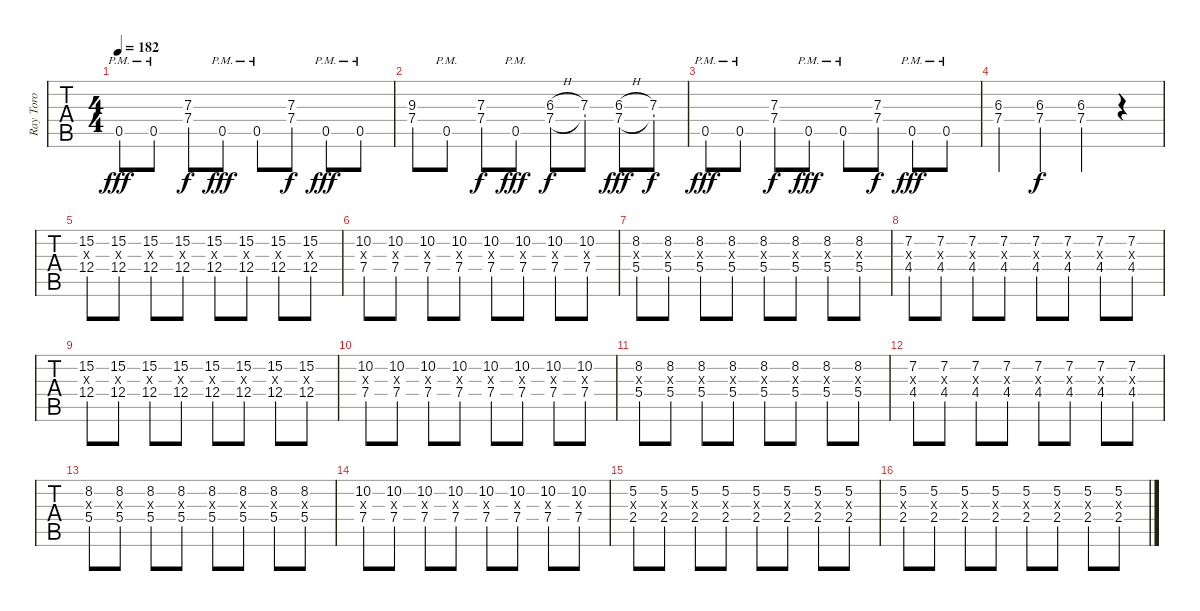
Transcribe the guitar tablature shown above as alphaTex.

\track ("Ray Toro" "Ray Toro") {instrument distortionguitar}
\staff {tabs}
\tuning (E4 B3 G3 D3 A2 E2) {hide}
\ts (4 4)
\tempo 182
\clef g2
\ks c
0.5{pm}.8{dy fff} 0.5{pm}.8 (7.3 7.4).8{dy f} 0.5{pm}.8{dy fff} 0.5{pm}.8 (7.3 7.4).8{dy f} 0.5{pm}.8{dy fff} 0.5{pm}.8 |
(9.3 7.4).8 0.5{pm}.8 (7.3 7.4).8{dy f} 0.5{pm}.8{dy fff} (6.3{h} 7.4).8{dy f} (7.3 7.4{t}).8 (6.3{h} 7.4).8{dy fff} (7.3 7.4{t}).8{dy f} |
0.5{pm}.8{dy fff} 0.5{pm}.8 (7.3 7.4).8{dy f} 0.5{pm}.8{dy fff} 0.5{pm}.8 (7.3 7.4).8{dy f} 0.5{pm}.8{dy fff} 0.5{pm}.8 |
(6.3{st} 7.4{st}).4 (6.3{st} 7.4{st}).4{dy f} (6.3{st} 7.4{st}).4 r.4 |
(15.2 12.3{x} 12.4).8 (15.2 12.3{x} 12.4).8 (15.2 12.3{x} 12.4).8 (15.2 12.3{x} 12.4).8 (15.2 12.3{x} 12.4).8 (15.2 12.3{x} 12.4).8 (15.2 12.3{x} 12.4).8 (15.2 12.3{x} 12.4).8 |
(10.2 7.3{x} 7.4).8 (10.2 7.3{x} 7.4).8 (10.2 7.3{x} 7.4).8 (10.2 7.3{x} 7.4).8 (10.2 7.3{x} 7.4).8 (10.2 7.3{x} 7.4).8 (10.2 7.3{x} 7.4).8 (10.2 7.3{x} 7.4).8 |
(8.2 5.3{x} 5.4).8 (8.2 5.3{x} 5.4).8 (8.2 5.3{x} 5.4).8 (8.2 5.3{x} 5.4).8 (8.2 5.3{x} 5.4).8 (8.2 5.3{x} 5.4).8 (8.2 5.3{x} 5.4).8 (8.2 5.3{x} 5.4).8 |
(7.2 4.3{x} 4.4).8 (7.2 4.3{x} 4.4).8 (7.2 4.3{x} 4.4).8 (7.2 4.3{x} 4.4).8 (7.2 4.3{x} 4.4).8 (7.2 4.3{x} 4.4).8 (7.2 4.3{x} 4.4).8 (7.2 4.3{x} 4.4).8 |
(15.2 12.3{x} 12.4).8 (15.2 12.3{x} 12.4).8 (15.2 12.3{x} 12.4).8 (15.2 12.3{x} 12.4).8 (15.2 12.3{x} 12.4).8 (15.2 12.3{x} 12.4).8 (15.2 12.3{x} 12.4).8 (15.2 12.3{x} 12.4).8 |
(10.2 7.3{x} 7.4).8 (10.2 7.3{x} 7.4).8 (10.2 7.3{x} 7.4).8 (10.2 7.3{x} 7.4).8 (10.2 7.3{x} 7.4).8 (10.2 7.3{x} 7.4).8 (10.2 7.3{x} 7.4).8 (10.2 7.3{x} 7.4).8 |
(8.2 5.3{x} 5.4).8 (8.2 5.3{x} 5.4).8 (8.2 5.3{x} 5.4).8 (8.2 5.3{x} 5.4).8 (8.2 5.3{x} 5.4).8 (8.2 5.3{x} 5.4).8 (8.2 5.3{x} 5.4).8 (8.2 5.3{x} 5.4).8 |
(7.2 4.3{x} 4.4).8 (7.2 4.3{x} 4.4).8 (7.2 4.3{x} 4.4).8 (7.2 4.3{x} 4.4).8 (7.2 4.3{x} 4.4).8 (7.2 4.3{x} 4.4).8 (7.2 4.3{x} 4.4).8 (7.2 4.3{x} 4.4).8 |
(8.2 5.3{x} 5.4).8 (8.2 5.3{x} 5.4).8 (8.2 5.3{x} 5.4).8 (8.2 5.3{x} 5.4).8 (8.2 5.3{x} 5.4).8 (8.2 5.3{x} 5.4).8 (8.2 5.3{x} 5.4).8 (8.2 5.3{x} 5.4).8 |
(10.2 7.3{x} 7.4).8 (10.2 7.3{x} 7.4).8 (10.2 7.3{x} 7.4).8 (10.2 7.3{x} 7.4).8 (10.2 7.3{x} 7.4).8 (10.2 7.3{x} 7.4).8 (10.2 7.3{x} 7.4).8 (10.2 7.3{x} 7.4).8 |
(5.2 2.3{x} 2.4).8 (5.2 2.3{x} 2.4).8 (5.2 2.3{x} 2.4).8 (5.2 2.3{x} 2.4).8 (5.2 2.3{x} 2.4).8 (5.2 2.3{x} 2.4).8 (5.2 2.3{x} 2.4).8 (5.2 2.3{x} 2.4).8 |
(5.2 2.3{x} 2.4).8 (5.2 2.3{x} 2.4).8 (5.2 2.3{x} 2.4).8 (5.2 2.3{x} 2.4).8 (5.2 2.3{x} 2.4).8 (5.2 2.3{x} 2.4).8 (5.2 2.3{x} 2.4).8 (5.2 2.3{x} 2.4).8
